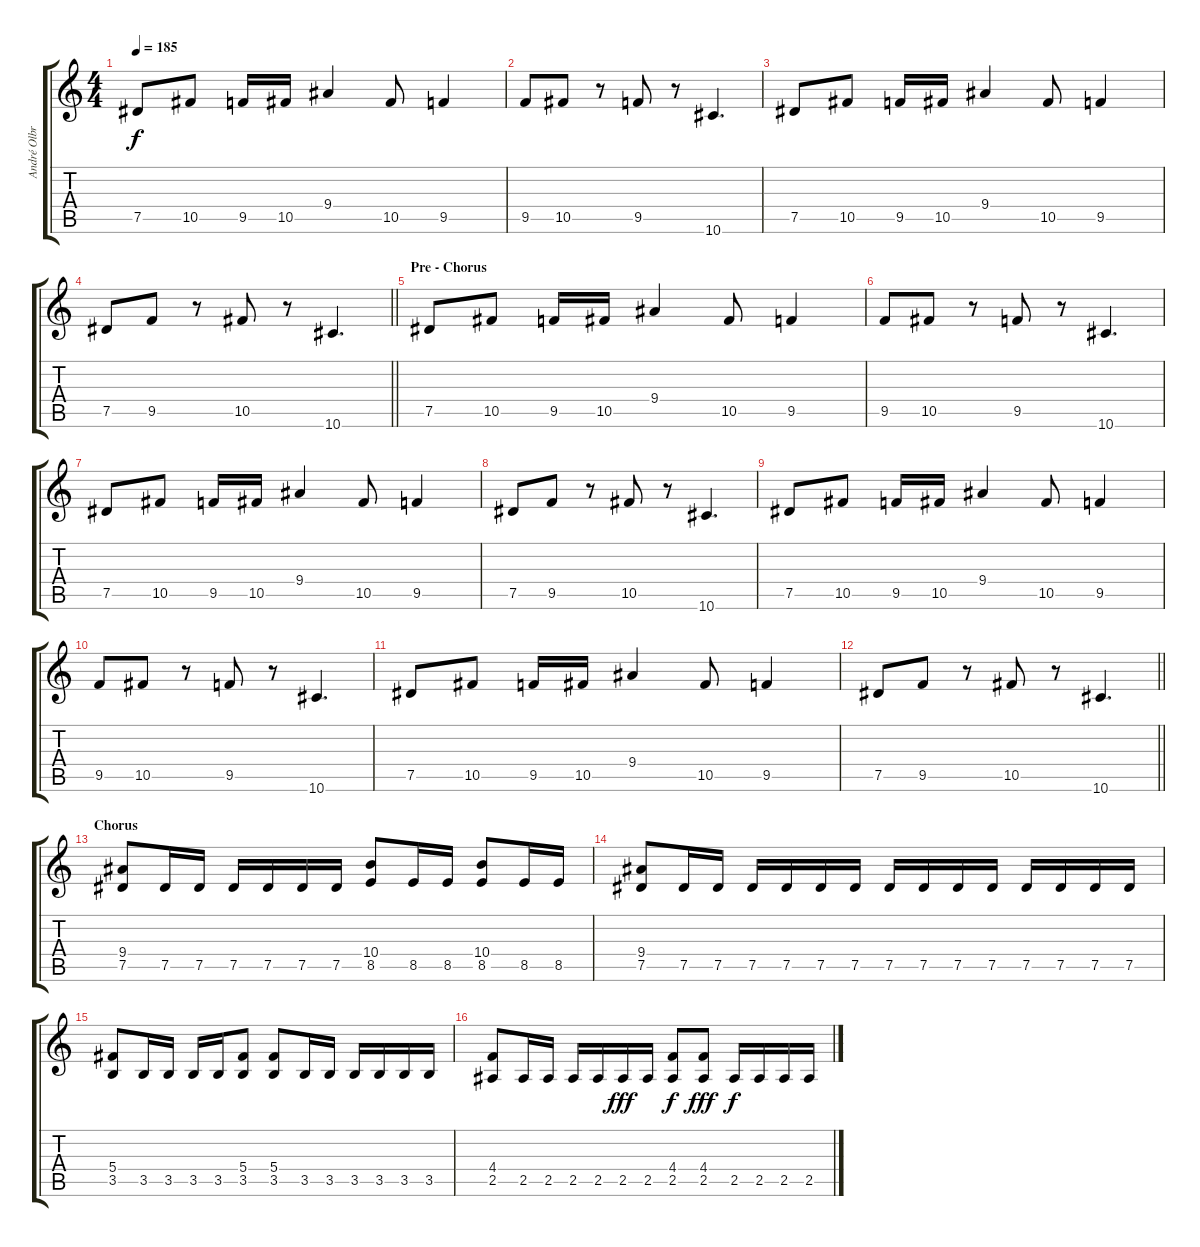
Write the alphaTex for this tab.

\track ("André Olbrich" "André Olbr") {instrument distortionguitar}
\staff {score tabs}
\tuning (Eb4 Bb3 Gb3 Db3 Ab2 Eb2) {hide}
\ts (4 4)
\tempo 185
\clef g2
\ks c
7.5.8{dy f} 10.5.8 9.5.16 10.5.16 9.4.4 10.5.8 9.5.4 |
9.5.8 10.5.8 r.8 9.5.8 r.8 10.6.4{d} |
7.5.8 10.5.8 9.5.16 10.5.16 9.4.4 10.5.8 9.5.4 |
\barLineRight lightlight
7.5.8 9.5.8 r.8 10.5.8 r.8 10.6.4{d} |
\section ("" "Pre - Chorus")
7.5.8 10.5.8 9.5.16 10.5.16 9.4.4 10.5.8 9.5.4 |
9.5.8 10.5.8 r.8 9.5.8 r.8 10.6.4{d} |
7.5.8 10.5.8 9.5.16 10.5.16 9.4.4 10.5.8 9.5.4 |
7.5.8 9.5.8 r.8 10.5.8 r.8 10.6.4{d} |
7.5.8 10.5.8 9.5.16 10.5.16 9.4.4 10.5.8 9.5.4 |
9.5.8 10.5.8 r.8 9.5.8 r.8 10.6.4{d} |
7.5.8 10.5.8 9.5.16 10.5.16 9.4.4 10.5.8 9.5.4 |
\barLineRight lightlight
7.5.8 9.5.8 r.8 10.5.8 r.8 10.6.4{d} |
\section ("" "Chorus")
(9.4 7.5).8 7.5.16 7.5.16 7.5.16 7.5.16 7.5.16 7.5.16 (10.4 8.5).8 8.5.16 8.5.16 (10.4 8.5).8 8.5.16 8.5.16 |
(9.4 7.5).8 7.5.16 7.5.16 7.5.16 7.5.16 7.5.16 7.5.16 7.5.16 7.5.16 7.5.16 7.5.16 7.5.16 7.5.16 7.5.16 7.5.16 |
(5.4 3.5).8 3.5.16 3.5.16 3.5.16 3.5.16 (5.4 3.5).8 (5.4 3.5).8 3.5.16 3.5.16 3.5.16 3.5.16 3.5.16 3.5.16 |
(4.4 2.5).8 2.5.16 2.5.16 2.5.16 2.5.16 2.5.16{dy fff} 2.5.16 (4.4 2.5).8{dy f} (4.4 2.5).8{dy fff} 2.5.16{dy f} 2.5.16 2.5.16 2.5.16
